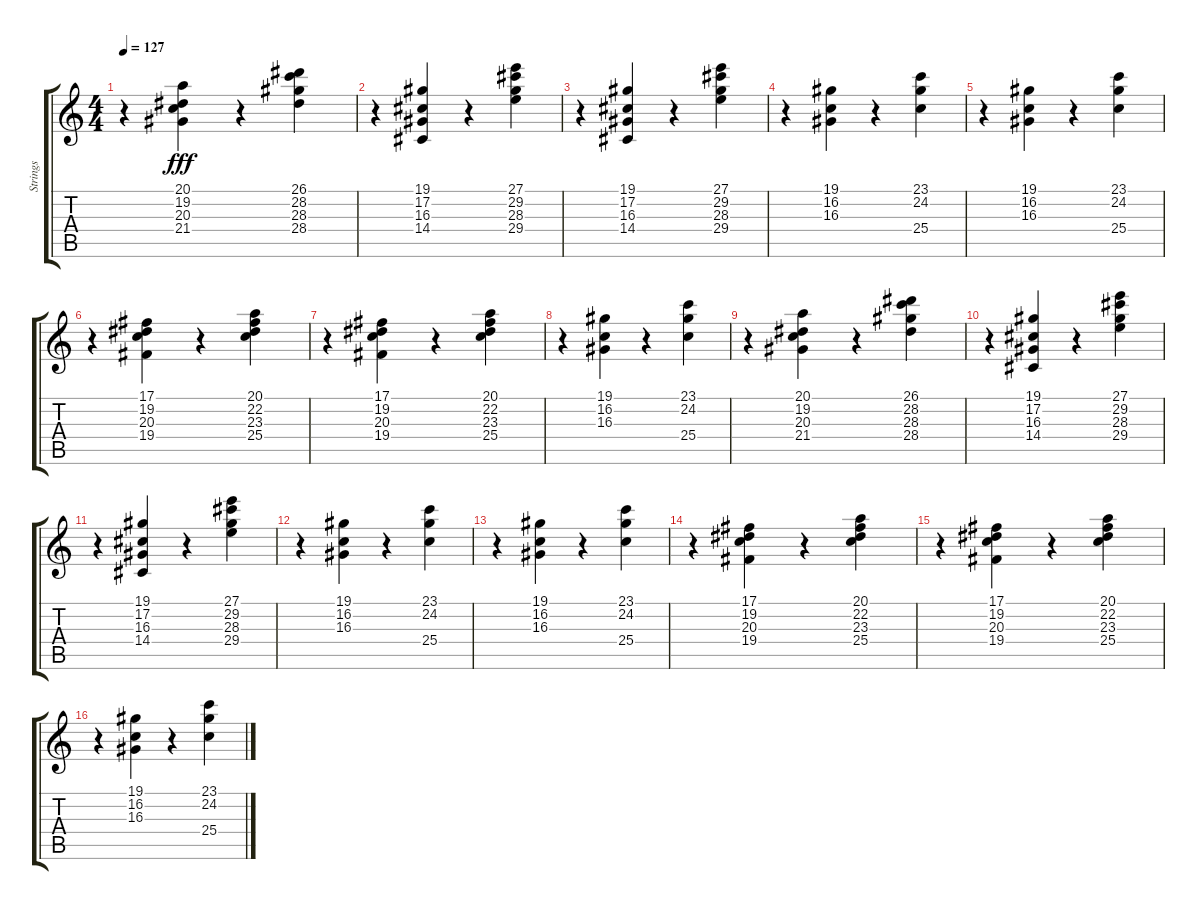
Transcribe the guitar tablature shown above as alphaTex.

\track ("Strings" "Strings") {instrument stringensemble2}
\staff {score tabs}
\tuning (Db4 Ab3 E3 B2 Gb2 B1) {hide}
\ts (4 4)
\tempo 127
\clef g2
\ks c
r.4{dy fff} (20.1 19.2 20.3 21.4).4 r.4 (26.1 28.2 28.3 28.4).4 |
\section ("" "")
r.4 (19.1 17.2 16.3 14.4).4 r.4 (27.1 29.2 28.3 29.4).4 |
r.4 (19.1 17.2 16.3 14.4).4 r.4 (27.1 29.2 28.3 29.4).4 |
r.4 (19.1 16.2 16.3).4 r.4 (23.1 24.2 25.4).4 |
r.4 (19.1 16.2 16.3).4 r.4 (23.1 24.2 25.4).4 |
r.4 (17.1 19.2 20.3 19.4).4 r.4 (20.1 22.2 23.3 25.4).4 |
r.4 (17.1 19.2 20.3 19.4).4 r.4 (20.1 22.2 23.3 25.4).4 |
r.4 (19.1 16.2 16.3).4 r.4 (23.1 24.2 25.4).4 |
r.4 (20.1 19.2 20.3 21.4).4 r.4 (26.1 28.2 28.3 28.4).4 |
r.4 (19.1 17.2 16.3 14.4).4 r.4 (27.1 29.2 28.3 29.4).4 |
r.4 (19.1 17.2 16.3 14.4).4 r.4 (27.1 29.2 28.3 29.4).4 |
r.4 (19.1 16.2 16.3).4 r.4 (23.1 24.2 25.4).4 |
r.4 (19.1 16.2 16.3).4 r.4 (23.1 24.2 25.4).4 |
r.4 (17.1 19.2 20.3 19.4).4 r.4 (20.1 22.2 23.3 25.4).4 |
r.4 (17.1 19.2 20.3 19.4).4 r.4 (20.1 22.2 23.3 25.4).4 |
r.4 (19.1 16.2 16.3).4 r.4 (23.1 24.2 25.4).4
